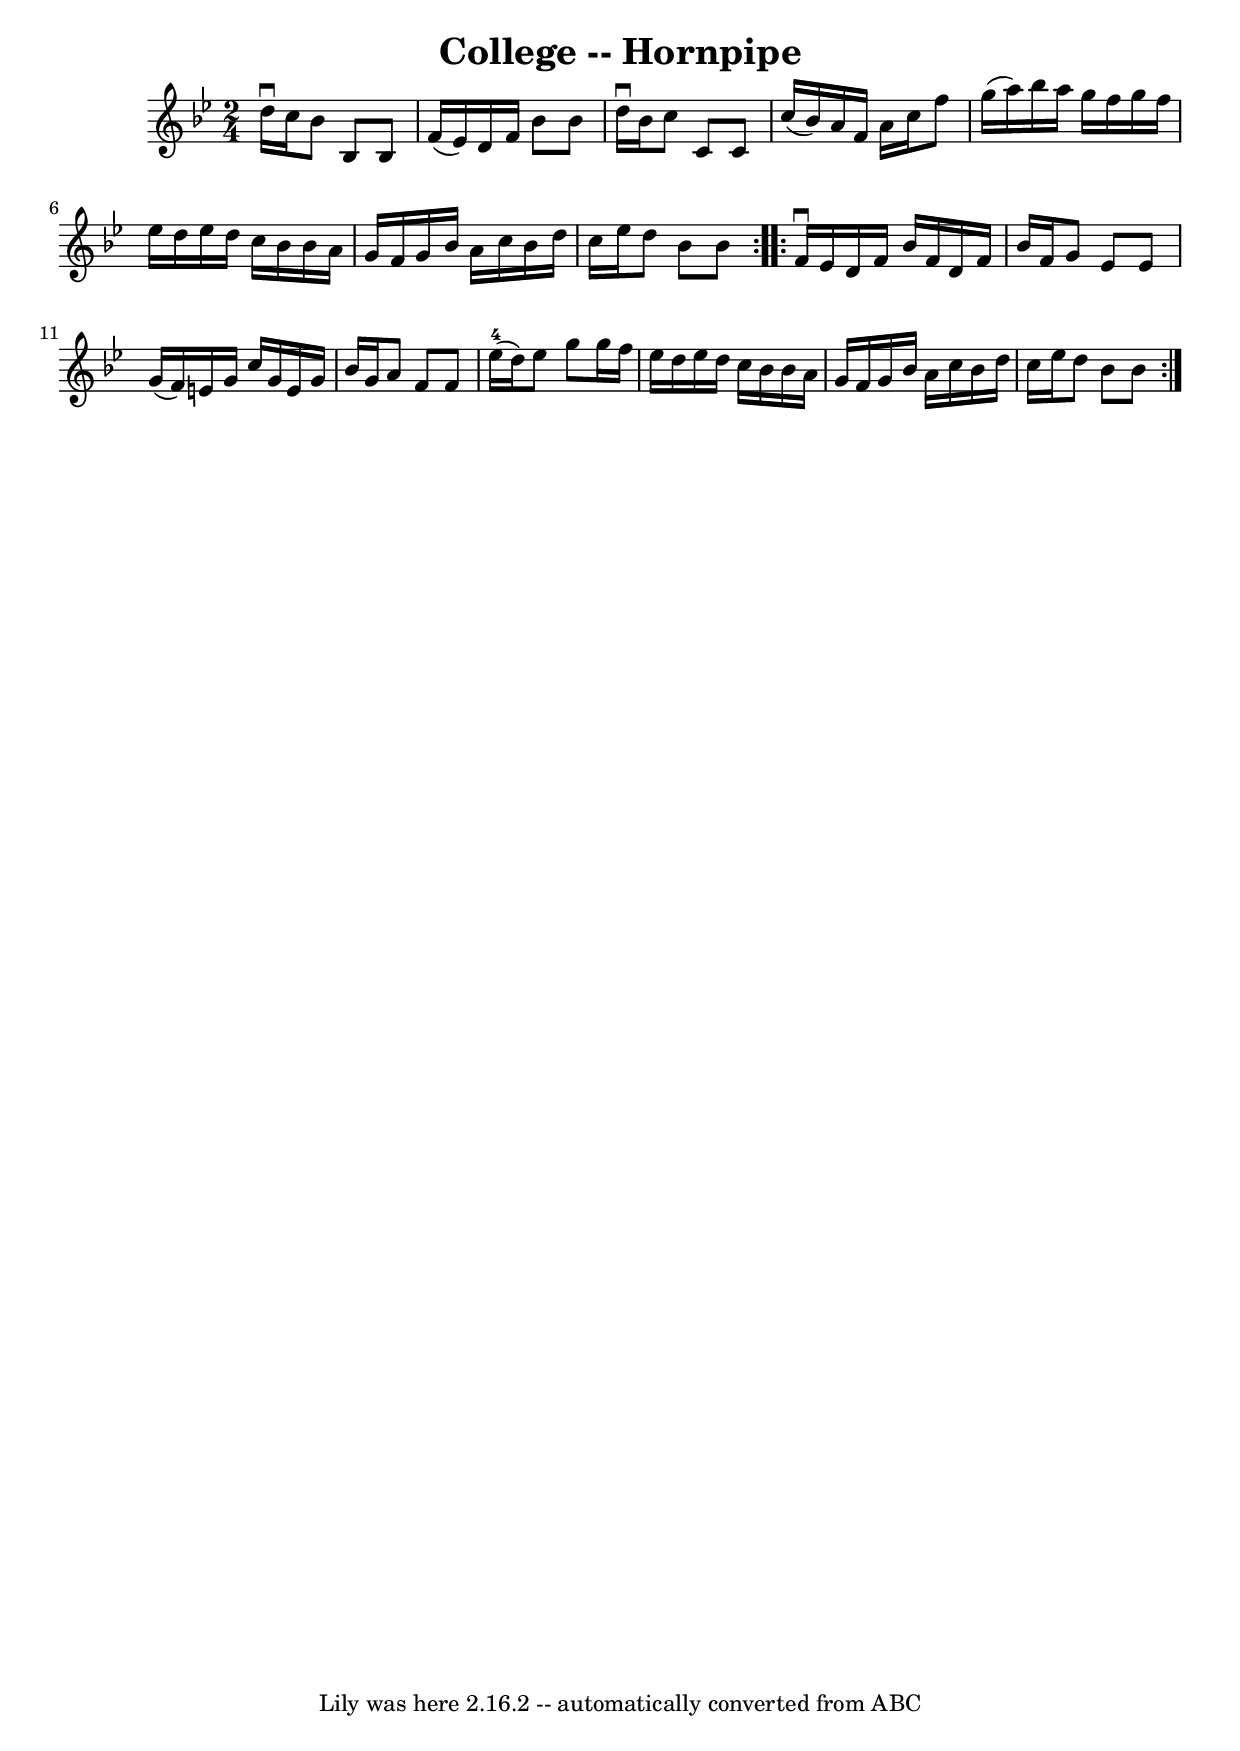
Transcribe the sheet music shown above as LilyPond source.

\version "2.16.2"
\include "Mammoth.ily"
\header {
  %% book = "Cole's 1000 Fiddle Tunes"
  crossRefNumber = "1"
  footnotes = ""
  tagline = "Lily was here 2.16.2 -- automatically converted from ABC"
  title = "College -- Hornpipe"

}
voicedefault =  {



  \repeat volta 2 {

    \time 2/4 
    \key bes \major d''16^\downbow c''16  |
    bes'8 bes8   
    bes8 f'16 (ees'16) |
    d'16 f'16 bes'8 bes'8 d''16 ^\downbow bes'16  |
    c''8 c'8 c'8 c''16 (bes'16) 
    |
    a'16 f'16 a'16 c''16 f''8 g''16 (a''16) 
    |
    bes''16 a''16 g''16 f''16 g''16 f''16 ees''16    
    d''16  |
    ees''16 d''16 c''16 bes'16 bes'16 a'16 g'16 
    f'16  |
    g'16 bes'16 a'16 c''16 bes'16 d''16 c''16 
    ees''16  |
    d''8 bes'8 bes'8  
  }     
  \repeat volta 2 {
    f'16 ^\downbow ees'16  |
    d'16 f'16 bes'16 f'16 d'16 f'16   
    bes'16 f'16  |
    g'8 ees'8 ees'8 g'16 (f'16) |
    
    e'16 g'16 c''16 g'16 e'16 g'16 bes'16 g'16  |
    
    a'8 f'8 f'8 ees''16-4(d''16) |
    ees''8 g''8    
    g''16 f''16 ees''16 d''16  |
    ees''16 d''16 c''16    
    bes'16 bes'16 a'16 g'16 f'16  |
    g'16 bes'16 a'16    
    c''16 bes'16 d''16 c''16 ees''16  |
    d''8 bes'8 bes'8 
    
  }   

}

\score{
  <<

    \context Staff="default"
    {
      \voicedefault 
      
    }

  >>
  \layout {
    
  }
  \midi {
  }

}
